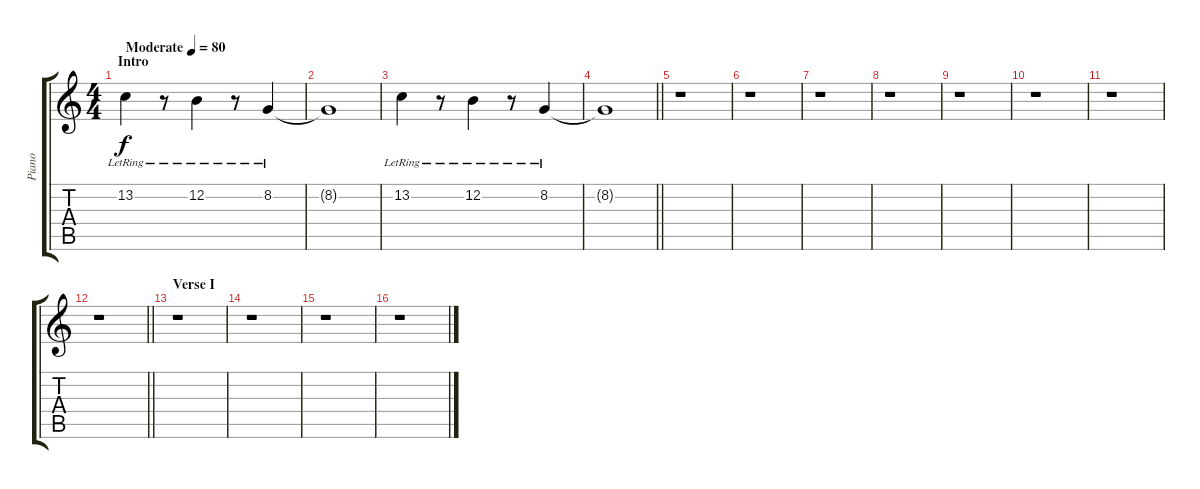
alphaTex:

\track ("Piano" "Piano") {instrument electricpiano1}
\staff {score tabs}
\tuning (E4 B3 G3 D3 A2 E2) {hide}
\ts (4 4)
\section ("" "Intro")
\tempo (80 "Moderate")
\clef g2
\ks c
13.2{lr}.4{dy f instrument electricpiano1} r.8 12.2{lr}.4 r.8 8.2{lr}.4 |
8.2{t}.1 |
13.2{lr}.4 r.8 12.2{lr}.4 r.8 8.2{lr}.4 |
\barLineRight lightlight
8.2{t}.1 |
\section ("" "")
r.1 |
r.1 |
r.1 |
r.1 |
r.1 |
r.1 |
r.1 |
\barLineRight lightlight
r.1 |
\section ("" "Verse I")
r.1 |
r.1 |
r.1 |
r.1
